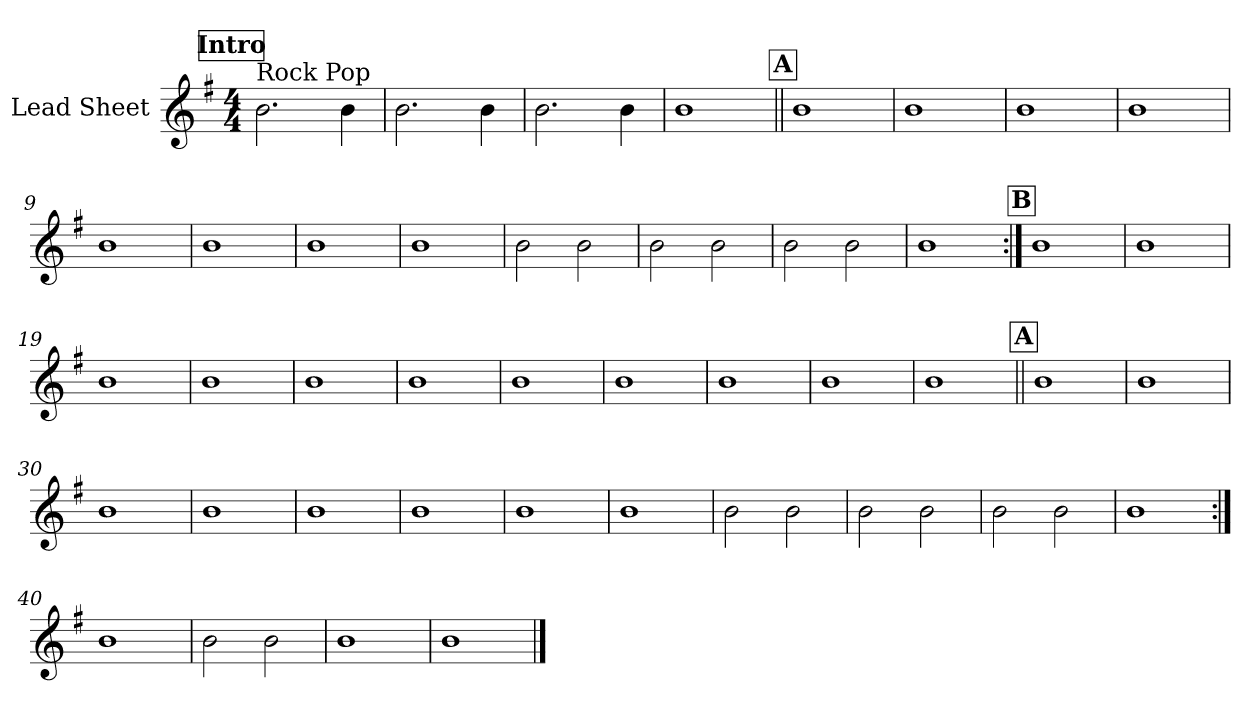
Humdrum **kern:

**kern
*part1
*staff1
*I"Lead Sheet
*clefG2
*k[f#]
*G:
*M4/4
*MM126
!!LO:REH:place=s1:a:fs=14:t=Intro
=1
!LO:TX:a:t=Rock Pop
2.b\
4b\
=2
2.b\
4b\
=3
2.b\
4b\
=4
1b
!!LO:LB:g=z
!!LO:REH:place=s1:a:fs=14:t=A
=5||
1b
=6
1b
=7
1b
=8
1b
!!LO:LB:g=z
=9
1b
=10
1b
=11
1b
=12
1b
!!LO:LB:g=z
=13
2b\
2b\
=14
2b\
2b\
=15
2b\
2b\
=16
1b
!!LO:LB:g=z
!!LO:REH:place=s1:a:fs=14:t=B
=17:|!
1b
=18
1b
=19
1b
=20
1b
!!LO:LB:g=z
=21
1b
=22
1b
=23
1b
=24
1b
!!LO:LB:g=z
=25
1b
=26
1b
=27
1b
!!LO:LB:g=z
!!LO:REH:place=s1:a:fs=14:t=A
=28||
1b
=29
1b
=30
1b
=31
1b
!!LO:LB:g=z
=32
1b
=33
1b
=34
1b
=35
1b
!!LO:LB:g=z
=36
2b\
2b\
=37
2b\
2b\
=38
2b\
2b\
=39
1b
!!LO:PB:g=z
=40:|!
1b
=41
2b\
2b\
=42
1b
=43
1b
==
*-
